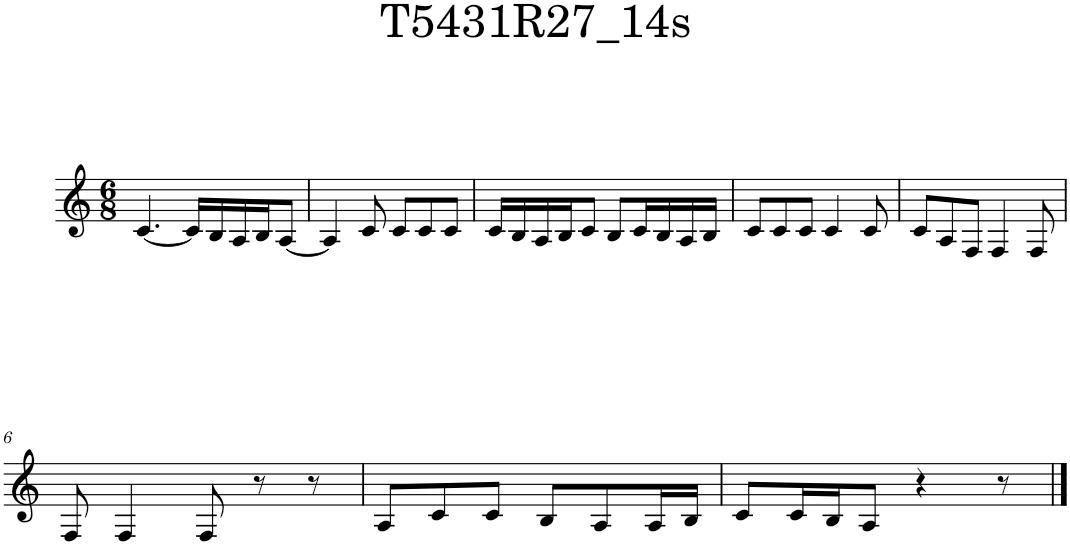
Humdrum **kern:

**kern
*part1
*staff1
*I"Piano
*I'Pno.
*clefG2
*k[]
*M6/8
=1
[4.c/
16c/LL]
16B/
16A/
16B/J
[8A/J
=2
4A/]
8c/
8c/L
8c/
8c/J
=3
16c/LL
16B/
16A/
16B/J
8c/J
8B/L
16c/L
16B/
16A/
16B/JJ
=4
8c/L
8c/
8c/J
4c/
8c/
=5
8c/L
8A/
8F/J
4F/
8F/
!!LO:LB:g=z
=6
8F/
4F/
8F/
8r
8r
=7
8A/L
8c/
8c/J
8B/L
8A/
16A/L
16B/JJ
=8
8c/L
16c/L
16B/J
8A/J
4r
8r
==
*-
